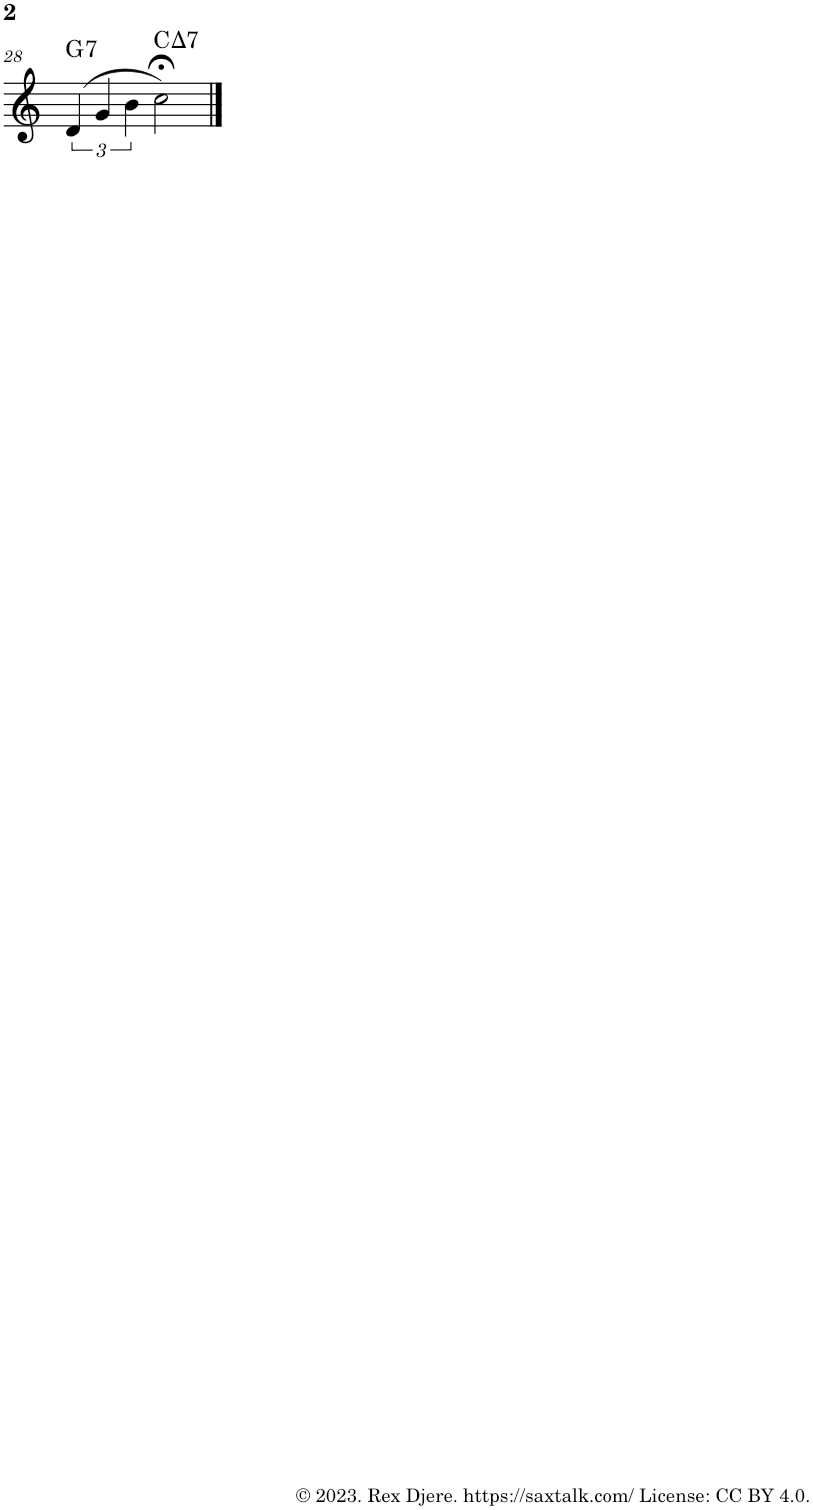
**kern	**harte
*part1	*part1
*staff1	*
*I"Alto Saxophone	*
*I'A. Sax.	*
!!LO:PB:g=z
*clefG2	*
*Trd5c9	*
*k[]	*
*M4/4	*
=28	=28
!	!LO:H:kt=7
(6d/	G:7
6g/	.
6b\	.
!	!LO:H:kt=7
2cc;<\)	C:maj7
==	==
*-	*-
